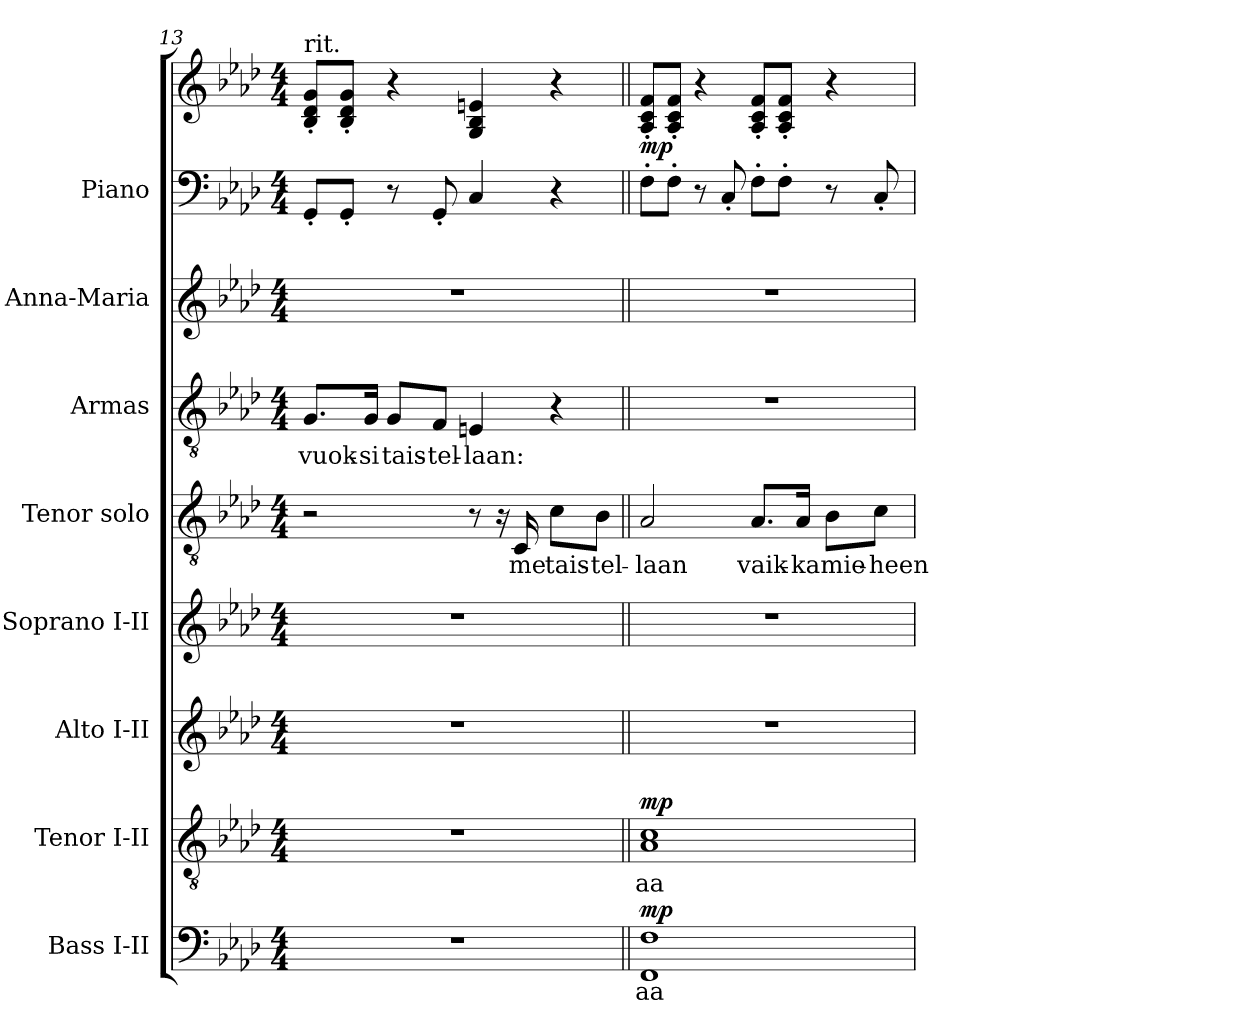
**kern	**text	**dynam	**kern	**text	**dynam	**kern	**kern	**kern	**text	**kern	**text	**kern	**kern	**kern	**dynam
*part8	*part8	*part8	*part7	*part7	*part7	*part6	*part5	*part4	*part4	*part3	*part3	*part2	*part1	*part1	*part1
*staff9	*staff9	*staff9	*staff8	*staff8	*staff8	*staff7	*staff6	*staff5	*staff5	*staff4	*staff4	*staff3	*staff2	*staff1	*staff1/2
*I"Bass I-II	*	*	*I"Tenor I-II	*	*	*I"Alto I-II	*I"Soprano I-II	*I"Tenor solo	*	*I"Armas	*	*I"Anna-Maria	*I"Piano	*	*
*I'B.	*	*	*I'T.	*	*	*I'A.	*I'S.	*I'T. Solo	*	*I'Armas	*	*I'A-M	*I'Pno.	*	*
*clefF4	*	*	*clefGv2	*	*	*clefG2	*clefG2	*clefGv2	*	*clefGv2	*	*clefG2	*clefF4	*clefG2	*
*	*	*	*ITrd7c12	*	*	*	*	*ITrd7c12	*	*ITrd7c12	*	*	*	*	*
*k[b-e-a-d-]	*	*	*k[b-e-a-d-]	*	*	*k[b-e-a-d-]	*k[b-e-a-d-]	*k[b-e-a-d-]	*	*k[b-e-a-d-]	*	*k[b-e-a-d-]	*k[b-e-a-d-]	*k[b-e-a-d-]	*
*A-:	*	*	*A-:	*	*	*A-:	*A-:	*A-:	*	*A-:	*	*A-:	*A-:	*A-:	*
*M4/4	*	*	*M4/4	*	*	*M4/4	*M4/4	*M4/4	*	*M4/4	*	*M4/4	*M4/4	*M4/4	*
=13	=13	=13	=13	=13	=13	=13	=13	=13	=13	=13	=13	=13	=13	=13	=13
!	!	!	!	!	!	!	!	!	!	!	!	!	!	!LO:TX:t=rit.	!
!	!	!	!	!	!	!	!	!	!	!	!LO:LY:b:color=#000000	!	!	!	!
1r	.	.	1r	.	.	1r	1r	2r	.	8.GGi/L	vuok-	1r	8GG'i/L	8B-i/' 8d-i' 8gi'L	.
.	.	.	.	.	.	.	.	.	.	.	.	.	8GG'i/J	8B-i/' 8d-i' 8gi'J	.
!	!	!	!	!	!	!	!	!	!	!	!LO:LY:b:color=#000000	!	!	!	!
.	.	.	.	.	.	.	.	.	.	16GGi/Jk	-si	.	.	.	.
!	!	!	!	!	!	!	!	!	!	!	!LO:LY:b:color=#000000	!	!	!	!
.	.	.	.	.	.	.	.	.	.	8GGi/L	tais-	.	8r	4r	.
!	!	!	!	!	!	!	!	!	!	!	!LO:LY:b:color=#000000	!	!	!	!
.	.	.	.	.	.	.	.	.	.	8FFi/J	-tel-	.	8GG'i/	.	.
!	!	!	!	!	!	!	!	!	!	!	!LO:LY:b:color=#000000	!	!	!	!
.	.	.	.	.	.	.	.	8r	.	4EEni/	-laan:	.	4Ci/	4Gi/ 4B-i 4eni	.
.	.	.	.	.	.	.	.	16r	.	.	.	.	.	.	.
!	!	!	!	!	!	!	!	!	!LO:LY:b:color=#000000	!	!	!	!	!	!
.	.	.	.	.	.	.	.	16CCi/	me	.	.	.	.	.	.
!	!	!	!	!	!	!	!	!	!LO:LY:b:color=#000000	!	!	!	!	!	!
.	.	.	.	.	.	.	.	8Ci\L	tais-	4r	.	.	4r	4r	.
!	!	!	!	!	!	!	!	!	!LO:LY:b:color=#000000	!	!	!	!	!	!
.	.	.	.	.	.	.	.	8BB-i\J	-tel-	.	.	.	.	.	.
!!LO:LB:g=z
=14||	=14||	=14||	=14||	=14||	=14||	=14||	=14||	=14||	=14||	=14||	=14||	=14||	=14||	=14||	=14||
!	!LO:LY:b:color=#000000	!	!	!	!	!	!	!	!	!	!	!	!	!	!
!	!	!	!	!LO:LY:b:color=#000000	!	!	!	!	!	!	!	!	!	!	!
*	*	*	*	*	*	*	*	*	*	*	*	*	*	*MM90	*
!	!	!	!	!	!	!	!	!	!LO:LY:b:color=#000000	!	!	!	!	!	!
1FFi 1Fi	aa-	mp	1AA-i 1Ci	aa-	mp	1r	1r	2AA-i/	-laan	1r	.	1r	8F'i\L	8A-i/' 8ci' 8fi'L	mp
.	.	.	.	.	.	.	.	.	.	.	.	.	8F'i\J	8A-i/' 8ci' 8fi'J	.
.	.	.	.	.	.	.	.	.	.	.	.	.	8r	4r	.
.	.	.	.	.	.	.	.	.	.	.	.	.	8C'i/	.	.
!	!	!	!	!	!	!	!	!	!LO:LY:b:color=#000000	!	!	!	!	!	!
.	.	.	.	.	.	.	.	8.AA-i/L	vaik-	.	.	.	8F'i\L	8A-i/' 8ci' 8fi'L	.
.	.	.	.	.	.	.	.	.	.	.	.	.	8F'i\J	8A-i/' 8ci' 8fi'J	.
!	!	!	!	!	!	!	!	!	!LO:LY:b:color=#000000	!	!	!	!	!	!
.	.	.	.	.	.	.	.	16AA-i/Jk	-ka	.	.	.	.	.	.
!	!	!	!	!	!	!	!	!	!LO:LY:b:color=#000000	!	!	!	!	!	!
.	.	.	.	.	.	.	.	8BB-i\L	mie-	.	.	.	8r	4r	.
!	!	!	!	!	!	!	!	!	!LO:LY:b:color=#000000	!	!	!	!	!	!
.	.	.	.	.	.	.	.	8Ci\J	-heen	.	.	.	8C'i/	.	.
=	=	=	=	=	=	=	=	=	=	=	=	=	=	=	=
*-	*-	*-	*-	*-	*-	*-	*-	*-	*-	*-	*-	*-	*-	*-	*-
